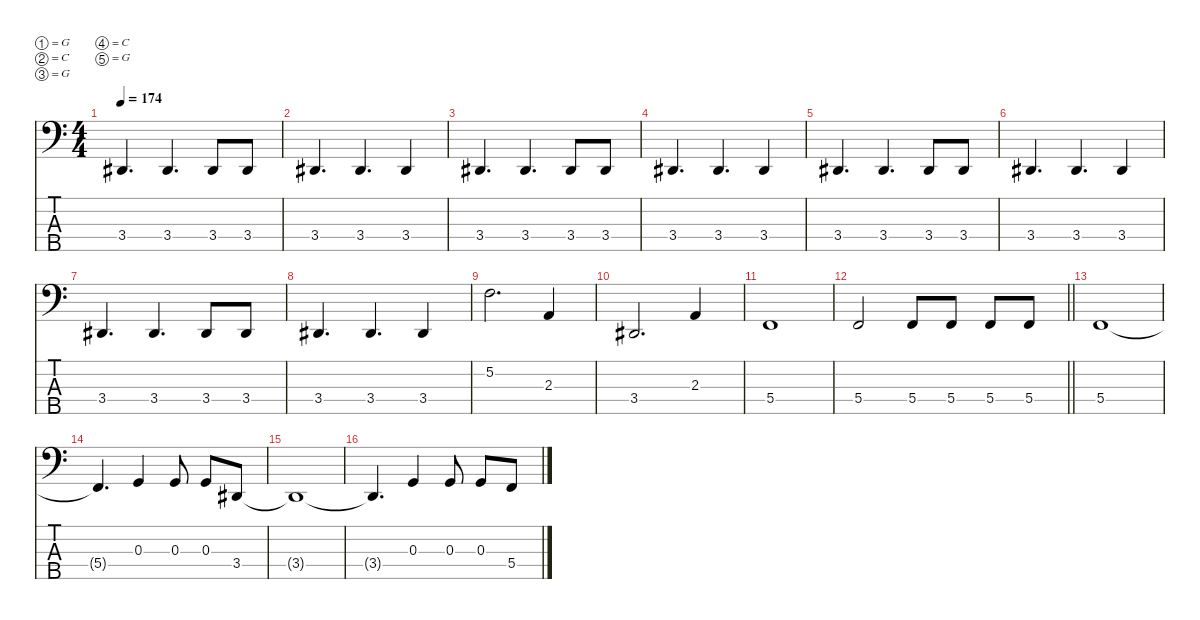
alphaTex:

\defaultSystemsLayout 4
\hideDynamics
\bracketExtendMode nobrackets
\singleTrackTrackNamePolicy hidden
\multiTrackTrackNamePolicy hidden
\firstSystemTrackNameMode fullname
\firstSystemTrackNameOrientation horizontal
\otherSystemsTrackNameOrientation horizontal
\track ("Bass" "el.bs.") {instrument electricbasspick}
\staff {score tabs}
\tuning (G2 C2 G1 C1 G0)
\ts (4 4)
\tempo 174
\clef f4
\ks c
3.4{acc #}.4{d dy f beam Up} 3.4{acc #}.4{d beam Up} 3.4{acc #}.8{beam Up} 3.4{acc #}.8{beam Up} |
3.4{acc #}.4{d beam Up} 3.4{acc #}.4{d beam Up} 3.4{acc #}.4{beam Up} |
3.4{acc #}.4{d beam Up} 3.4{acc #}.4{d beam Up} 3.4{acc #}.8{beam Up} 3.4{acc #}.8{beam Up} |
3.4{acc #}.4{d beam Up} 3.4{acc #}.4{d beam Up} 3.4{acc #}.4{beam Up} |
3.4{acc #}.4{d beam Up} 3.4{acc #}.4{d beam Up} 3.4{acc #}.8{beam Up} 3.4{acc #}.8{beam Up} |
3.4{acc #}.4{d beam Up} 3.4{acc #}.4{d beam Up} 3.4{acc #}.4{beam Up} |
3.4{acc #}.4{d beam Up} 3.4{acc #}.4{d beam Up} 3.4{acc #}.8{beam Up} 3.4{acc #}.8{beam Up} |
3.4{acc #}.4{d beam Up} 3.4{acc #}.4{d beam Up} 3.4{acc #}.4{beam Up} |
5.2.2{d beam Down} 2.3.4{beam Up} |
3.4{acc #}.2{d beam Up} 2.3.4{beam Up} |
5.4.1{beam Up} |
\barLineRight lightlight
5.4.2{beam Up} 5.4.8{beam Up} 5.4.8{beam Up} 5.4.8{beam Up} 5.4.8{beam Up} |
5.4.1{beam Up} |
5.4{t}.4{d beam Up} 0.3.4{beam Up} 0.3.8{beam Up} 0.3.8{beam Up} 3.4{acc #}.8{beam Up} |
3.4{t acc #}.1{beam Up} |
3.4{t acc #}.4{d beam Up} 0.3.4{beam Up} 0.3.8{beam Up} 0.3.8{beam Up} 5.4.8{beam Up}
